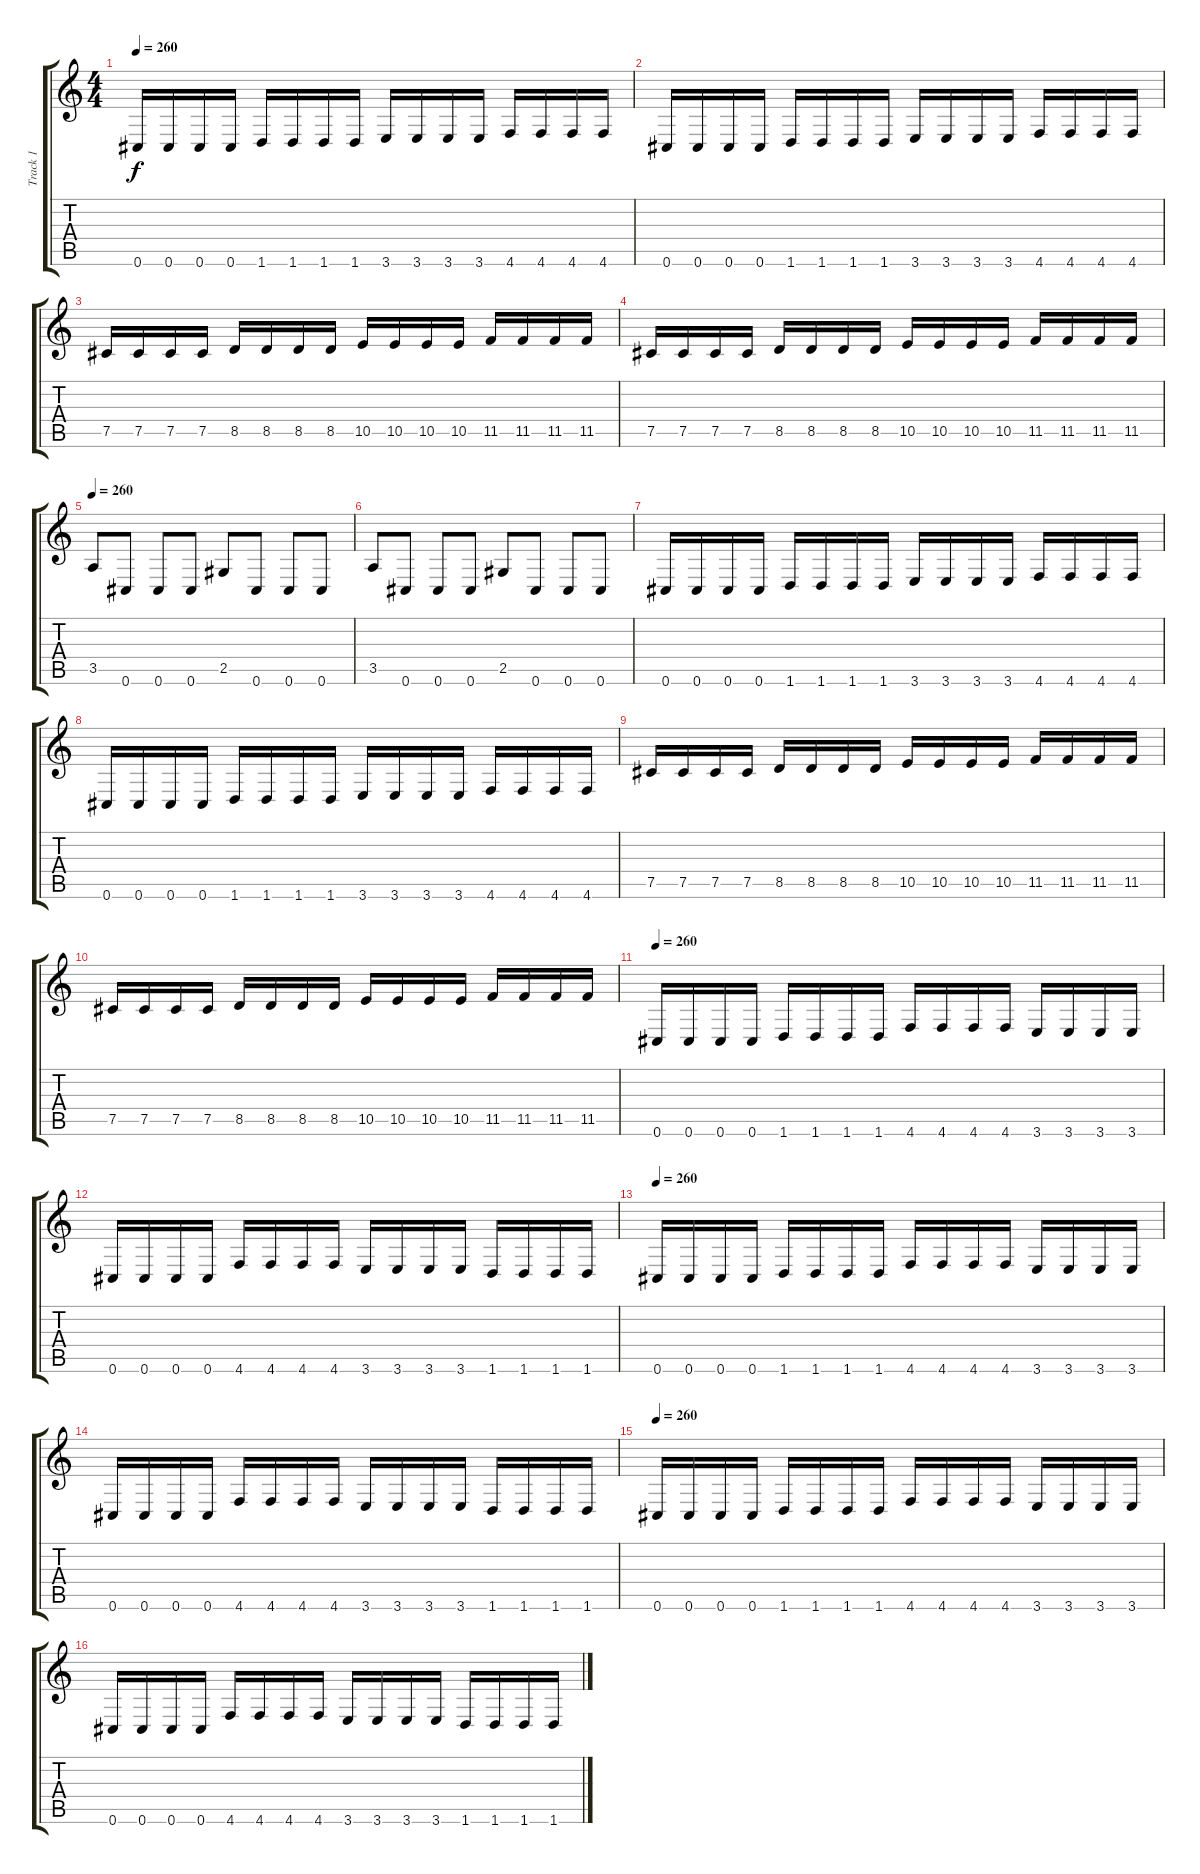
\track ("Track 1" "Track 1") {instrument distortionguitar}
\staff {score tabs}
\tuning (Db4 Ab3 E3 B2 Gb2 Db2) {hide}
\ts (4 4)
\tempo 260
\clef g2
\ks c
0.6.16{dy f} 0.6.16 0.6.16 0.6.16 1.6.16 1.6.16 1.6.16 1.6.16 3.6.16 3.6.16 3.6.16 3.6.16 4.6.16 4.6.16 4.6.16 4.6.16 |
0.6.16 0.6.16 0.6.16 0.6.16 1.6.16 1.6.16 1.6.16 1.6.16 3.6.16 3.6.16 3.6.16 3.6.16 4.6.16 4.6.16 4.6.16 4.6.16 |
7.5.16 7.5.16 7.5.16 7.5.16 8.5.16 8.5.16 8.5.16 8.5.16 10.5.16 10.5.16 10.5.16 10.5.16 11.5.16 11.5.16 11.5.16 11.5.16 |
7.5.16 7.5.16 7.5.16 7.5.16 8.5.16 8.5.16 8.5.16 8.5.16 10.5.16 10.5.16 10.5.16 10.5.16 11.5.16 11.5.16 11.5.16 11.5.16 |
\tempo 260
3.5.8 0.6.8 0.6.8 0.6.8 2.5.8 0.6.8 0.6.8 0.6.8 |
3.5.8 0.6.8 0.6.8 0.6.8 2.5.8 0.6.8 0.6.8 0.6.8 |
0.6.16 0.6.16 0.6.16 0.6.16 1.6.16 1.6.16 1.6.16 1.6.16 3.6.16 3.6.16 3.6.16 3.6.16 4.6.16 4.6.16 4.6.16 4.6.16 |
0.6.16 0.6.16 0.6.16 0.6.16 1.6.16 1.6.16 1.6.16 1.6.16 3.6.16 3.6.16 3.6.16 3.6.16 4.6.16 4.6.16 4.6.16 4.6.16 |
7.5.16 7.5.16 7.5.16 7.5.16 8.5.16 8.5.16 8.5.16 8.5.16 10.5.16 10.5.16 10.5.16 10.5.16 11.5.16 11.5.16 11.5.16 11.5.16 |
7.5.16 7.5.16 7.5.16 7.5.16 8.5.16 8.5.16 8.5.16 8.5.16 10.5.16 10.5.16 10.5.16 10.5.16 11.5.16 11.5.16 11.5.16 11.5.16 |
\tempo 260
0.6.16 0.6.16 0.6.16 0.6.16 1.6.16 1.6.16 1.6.16 1.6.16 4.6.16 4.6.16 4.6.16 4.6.16 3.6.16 3.6.16 3.6.16 3.6.16 |
0.6.16 0.6.16 0.6.16 0.6.16 4.6.16 4.6.16 4.6.16 4.6.16 3.6.16 3.6.16 3.6.16 3.6.16 1.6.16 1.6.16 1.6.16 1.6.16 |
\tempo 260
0.6.16 0.6.16 0.6.16 0.6.16 1.6.16 1.6.16 1.6.16 1.6.16 4.6.16 4.6.16 4.6.16 4.6.16 3.6.16 3.6.16 3.6.16 3.6.16 |
0.6.16 0.6.16 0.6.16 0.6.16 4.6.16 4.6.16 4.6.16 4.6.16 3.6.16 3.6.16 3.6.16 3.6.16 1.6.16 1.6.16 1.6.16 1.6.16 |
\tempo 260
0.6.16 0.6.16 0.6.16 0.6.16 1.6.16 1.6.16 1.6.16 1.6.16 4.6.16 4.6.16 4.6.16 4.6.16 3.6.16 3.6.16 3.6.16 3.6.16 |
0.6.16 0.6.16 0.6.16 0.6.16 4.6.16 4.6.16 4.6.16 4.6.16 3.6.16 3.6.16 3.6.16 3.6.16 1.6.16 1.6.16 1.6.16 1.6.16
